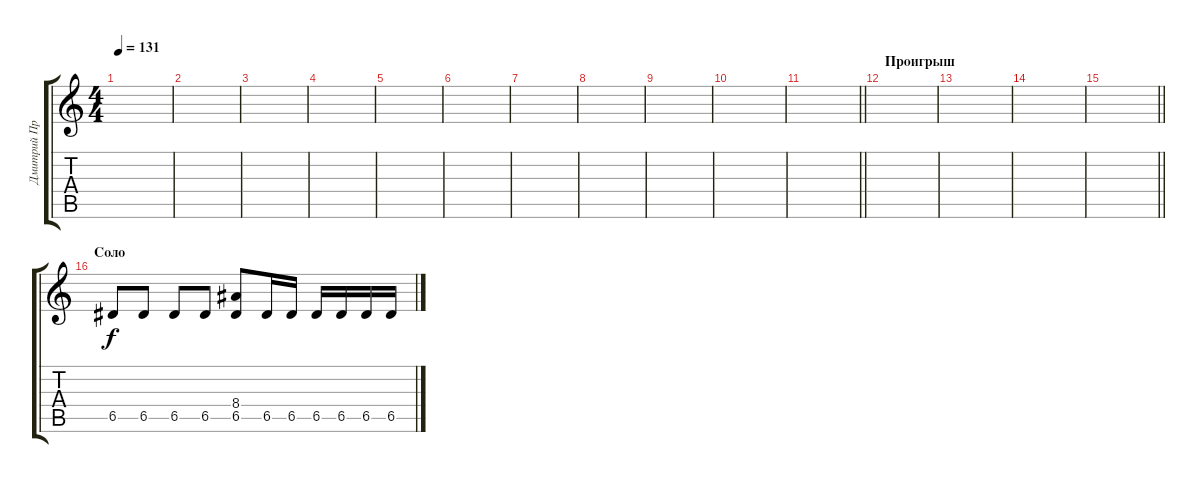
\track ("Дмитрий Процко" "Дмитрий Пр") {instrument acousticguitarsteel}
\staff {score tabs}
\tuning (E4 B3 G3 D3 A2 E2) {hide}
\ts (4 4)
\tempo 131
\clef g2
\ks c
|
|
|
|
|
|
|
|
|
|
\barLineRight lightlight
|
\section ("" "Проигрыш")
|
|
|
\barLineRight lightlight
|
\section ("" "Соло")
6.5.8{instrument distortionguitar} 6.5.8 6.5.8 6.5.8 (8.4 6.5).8 6.5.16 6.5.16 6.5.16 6.5.16 6.5.16 6.5.16
